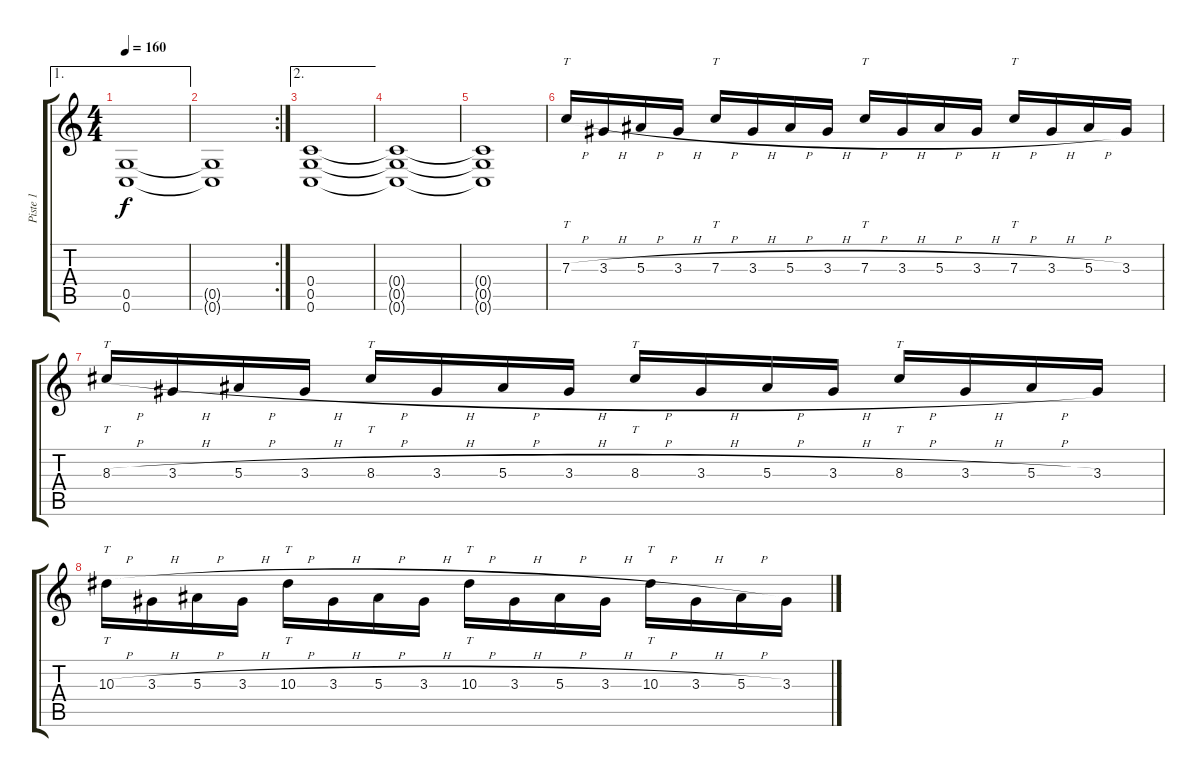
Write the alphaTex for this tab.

\track ("Piste 1" "Piste 1") {instrument distortionguitar}
\staff {score tabs}
\tuning (D4 A3 F3 C3 G2 C2) {hide}
\ae 1
\ts (4 4)
\tempo 160
\clef g2
\ks c
(0.5 0.6).1{dy f} |
\rc 2
(0.5{t} 0.6{t}).1 |
\ae 2
(0.4 0.5 0.6).1 |
(0.4{t} 0.5{t} 0.6{t}).1 |
(0.4{t} 0.5{t} 0.6{t}).1 |
7.3{h}.16{tt} 3.3{h}.16 5.3{h}.16 3.3{h}.16 7.3{h}.16{tt} 3.3{h}.16 5.3{h}.16 3.3{h}.16 7.3{h}.16{tt} 3.3{h}.16 5.3{h}.16 3.3{h}.16 7.3{h}.16{tt} 3.3{h}.16 5.3{h}.16 3.3.16 |
8.3{h}.16{tt} 3.3{h}.16 5.3{h}.16 3.3{h}.16 8.3{h}.16{tt} 3.3{h}.16 5.3{h}.16 3.3{h}.16 8.3{h}.16{tt} 3.3{h}.16 5.3{h}.16 3.3{h}.16 8.3{h}.16{tt} 3.3{h}.16 5.3{h}.16 3.3.16 |
10.3{h}.16{tt} 3.3{h}.16 5.3{h}.16 3.3{h}.16 10.3{h}.16{tt} 3.3{h}.16 5.3{h}.16 3.3{h}.16 10.3{h}.16{tt} 3.3{h}.16 5.3{h}.16 3.3{h}.16 10.3{h}.16{tt} 3.3{h}.16 5.3{h}.16 3.3.16
